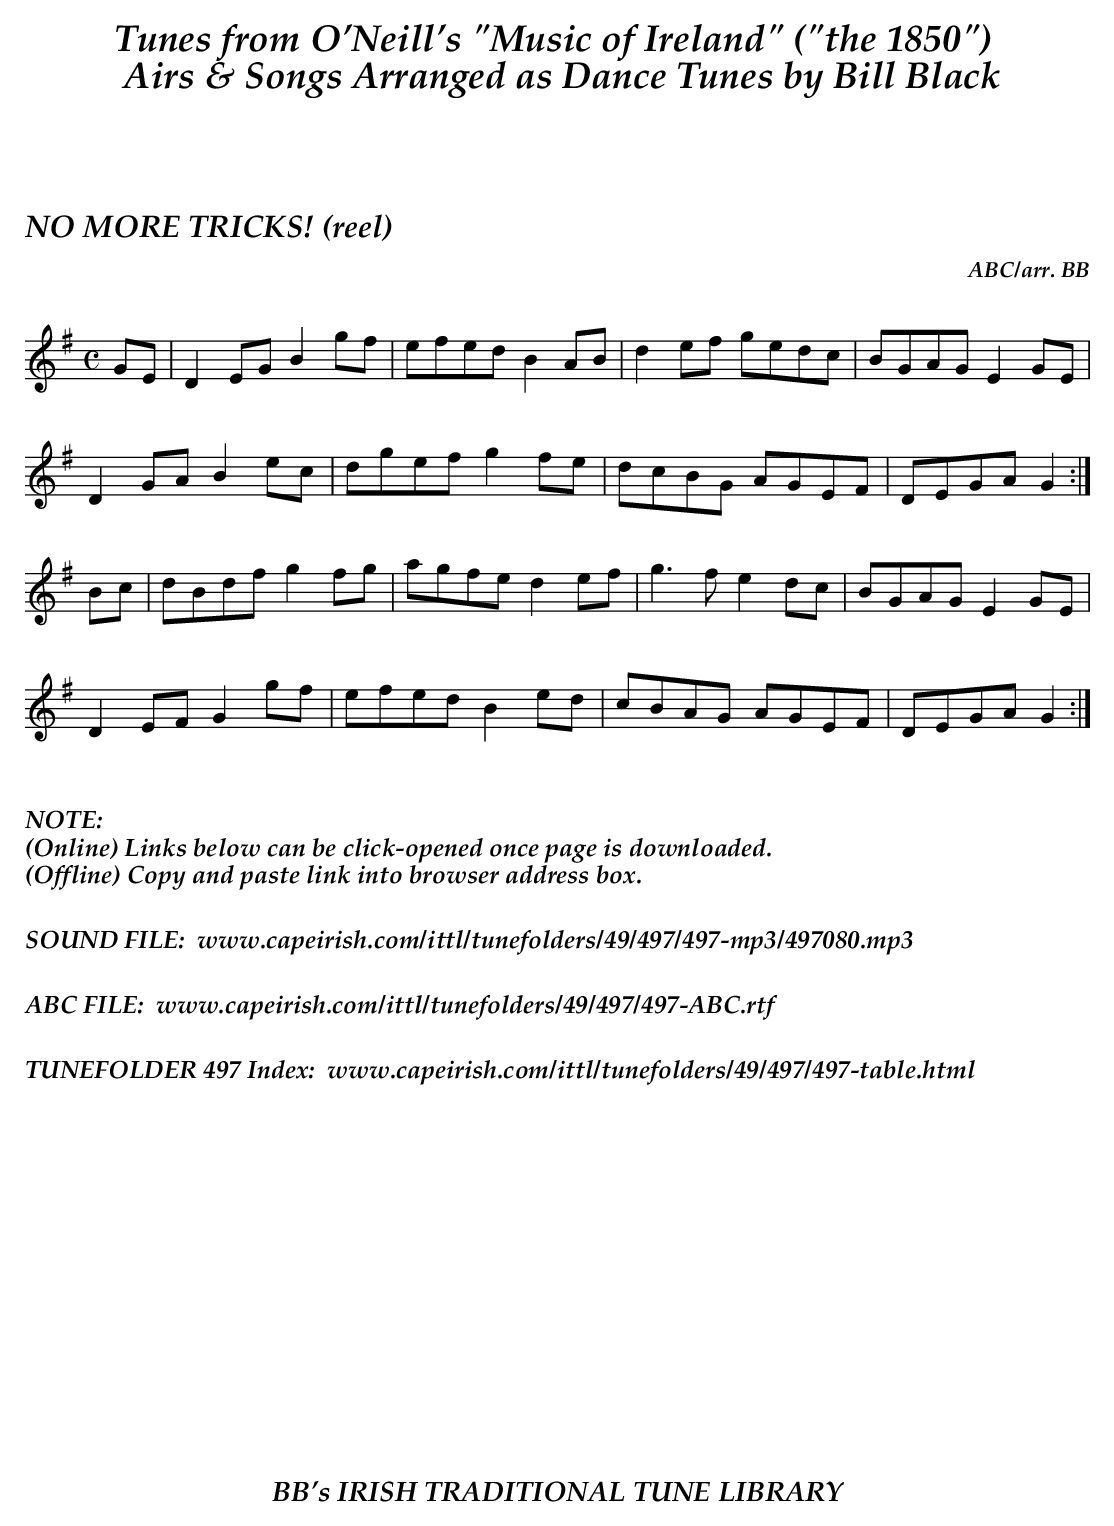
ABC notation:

X:1
T:NO MORE TRICKS! (reel)
C:ABC/arr. BB
M:C
L:1/8
K:G
GE|D2EG B2gf|efed B2AB|d2ef gedc|BGAG E2GE|
D2GA B2ec|dgef g2fe|dcBG AGEF|DEGA G2 :|
Bc|dBdf g2fg|agfe d2ef|g3f e2dc|BGAG E2GE|
D2EF G2gf|efed B2ed|cBAG AGEF|DEGA G2 :|
%%vskip .3in
%%textoption left
%%textfont "Palatino-BoldItalic" 16
%%begintext
%%NOTE:
(Online) Links below can be click-opened once page is downloaded.
(Offline) Copy and paste link into browser address box.
%%
%%
SOUND FILE:  www.capeirish.com/ittl/tunefolders/49/497/497-mp3/497080.mp3
%%
%%
ABC FILE:  www.capeirish.com/ittl/tunefolders/49/497/497-ABC.rtf
%%
%%
TUNEFOLDER 497 Index:  www.capeirish.com/ittl/tunefolders/49/497/497-table.html
